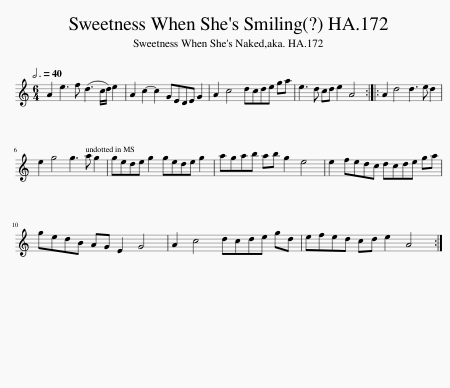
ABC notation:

X:1
L:1/8
Q:3/4=40
M:6/4
I:linebreak $
K:C
V:1 treble
V:1
 A2 e3 f (d3 c/d/) e2 | A2 c2- c2 GEDE G2 | A2 c4 dcde ga | e3 d cd e2 A4 :: A2 d4 d3 e d2 |$ %5
 e2 g4 g3 a g2 | gede g2 gede g2 | agab ab g2 e4 | e2 fedc dcde ga |$ gedB AG E2 G4 | %10
 A2 c4 dcde gd | efed cd e2 A4 :| %12
